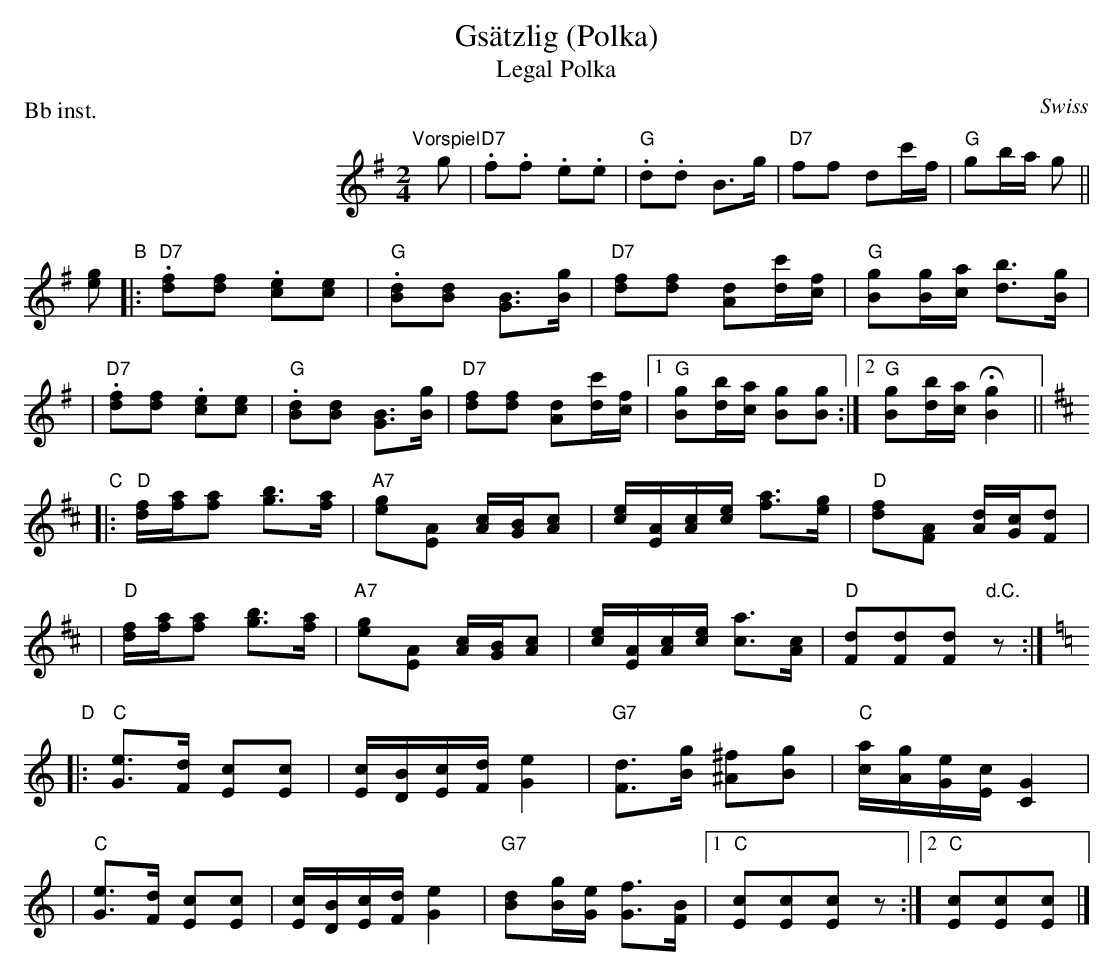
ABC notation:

X:1
T: Gs\"atzlig (Polka)
T: Legal Polka
P: Bb inst.
O: Swiss
M: 2/4
L: 1/16
K: G
"Vorspiel"[|]\
g2 \
| "D7".f2.f2 .e2.e2 \
| "G".d2.d2 B3g \
| "D7"f2f2 d2c'f \
| "G"g2ba g2 ||
[g2e2] "B"\
|: "D7".[f2d2][f2d2] .[e2c2][e2c2] \
| "G".[d2B2][d2B2] [B3G3][gB] \
| "D7"[f2d2][f2d2] [d2A2][c'd][fc] \
| "G"[g2B2][gB][ac] [b3d3][gB] |
|  "D7".[f2d2][f2d2] .[e2c2][e2c2] \
| "G".[d2B2][d2B2] [B3G3][gB] \
| "D7"[f2d2][f2d2] [d2A2][c'd][fc] \
|1"G"[g2B2][bd][ac] [g2B2][g2B2] \
:|2 "G"[g2B2][bd][ac] H[g4B4] ||
K: D
"C"
|: "D"[fd][af][a2f2] [b3g3][af] \
| "A7"[g2e2][A2E2] [cA][BG][c2A2] \
| [ec][AE][cA][ec] [a3f3][ge] \
| "D"[f2d2][A2F2] [dA][cG][d2F2] |
|  "D"[fd][af][a2f2] [b3g3][af] \
| "A7"[g2e2][A2E2] [cA][BG][c2A2] \
| [ec][AE][cA][ec] [a3c3][cA] \
| "D"[d2F2][d2F2][d2F2] "d.C."z2 :|
K:C
"D"
|: "C"[e3G3][dF] [c2E2][c2E2] \
| [cE][BD][cE][dF] [e4G4] \
| "G7"[d3F3][gB] [^f2^A2][g2B2] \
| "C"[ac][gA][eG][cE] [G4C4] |
|  "C"[e3G3][dF] [c2E2][c2E2] \
| [cE][BD][cE][dF] [e4G4] \
| "G7"[d2B2][gB][eG] [f3G3][BF] \
|1 "C"[c2E2][c2E2][c2E2] z2 \
:|2 "C"[c2E2][c2E2][c2E2] |]
